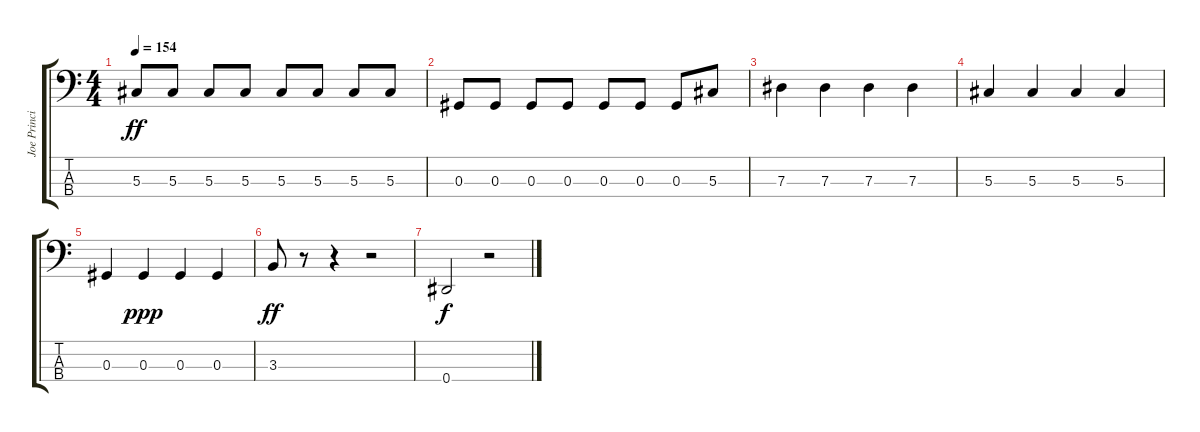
\track ("Joe Principe - Bass" "Joe Princi") {instrument electricbassfinger}
\staff {score tabs}
\tuning (Gb2 Db2 Ab1 Eb1) {hide}
\ts (4 4)
\tempo 154
\clef f4
\ks c
5.3.8{dy ff} 5.3.8 5.3.8 5.3.8 5.3.8 5.3.8 5.3.8 5.3.8 |
0.3.8 0.3.8 0.3.8 0.3.8 0.3.8 0.3.8 0.3.8 5.3.8 |
7.3.4 7.3.4 7.3.4 7.3.4 |
5.3.4 5.3.4 5.3.4 5.3.4 |
0.3.4 0.3.4{dy ppp} 0.3.4 0.3.4 |
3.3.8{dy ff} r.8 r.4 r.2 |
0.4.2{dy f} r.2
